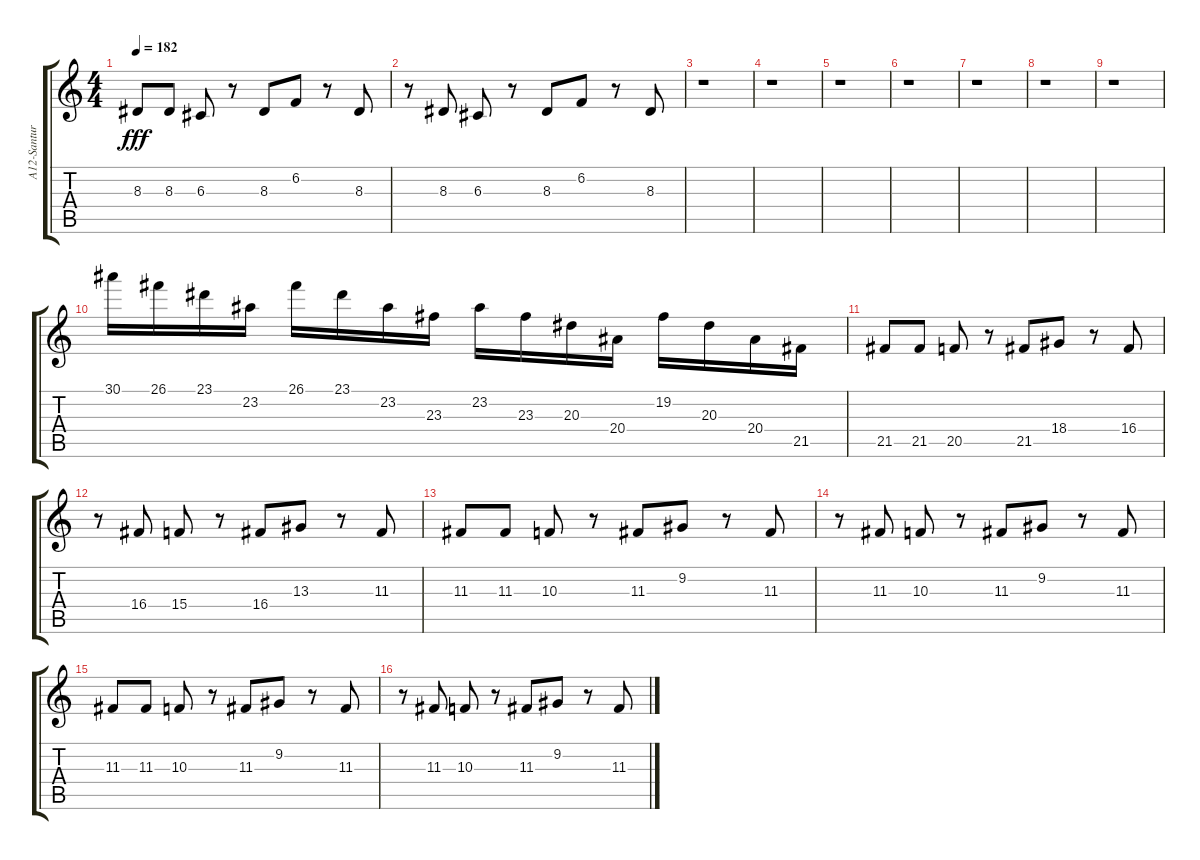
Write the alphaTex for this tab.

\track ("A12-Santur      " "A12-Santur") {instrument dulcimer}
\staff {score tabs}
\tuning (E4 B3 G3 D3 A2 E2) {hide}
\ts (4 4)
\tempo 182
\clef g2
\ks c
8.3.8{dy fff} 8.3.8 6.3.8 r.8 8.3.8 6.2.8 r.8 8.3.8 |
r.8 8.3.8 6.3.8 r.8 8.3.8 6.2.8 r.8 8.3.8 |
r.1 |
r.1 |
r.1 |
r.1 |
r.1 |
r.1 |
r.1 |
30.1.16{balance 0} 26.1.16{balance 1} 23.1.16{balance 2} 23.2.16{balance 3} 26.1.16{balance 4} 23.1.16{balance 5} 23.2.16{balance 6} 23.3.16{balance 7} 23.2.16{balance 8} 23.3.16{balance 9} 20.3.16{balance 10} 20.4.16{balance 11} 19.2.16{balance 12} 20.3.16{balance 13} 20.4.16{balance 14} 21.5.16{balance 15} |
21.5.8{balance 4} 21.5.8 20.5.8 r.8 21.5.8 18.4.8 r.8 16.4.8 |
r.8 16.4.8 15.4.8 r.8 16.4.8 13.3.8 r.8 11.3.8 |
11.3.8 11.3.8 10.3.8 r.8 11.3.8 9.2.8 r.8 11.3.8 |
r.8 11.3.8 10.3.8 r.8 11.3.8 9.2.8 r.8 11.3.8 |
11.3.8 11.3.8 10.3.8 r.8 11.3.8 9.2.8 r.8 11.3.8 |
r.8 11.3.8 10.3.8 r.8 11.3.8 9.2.8 r.8 11.3.8
